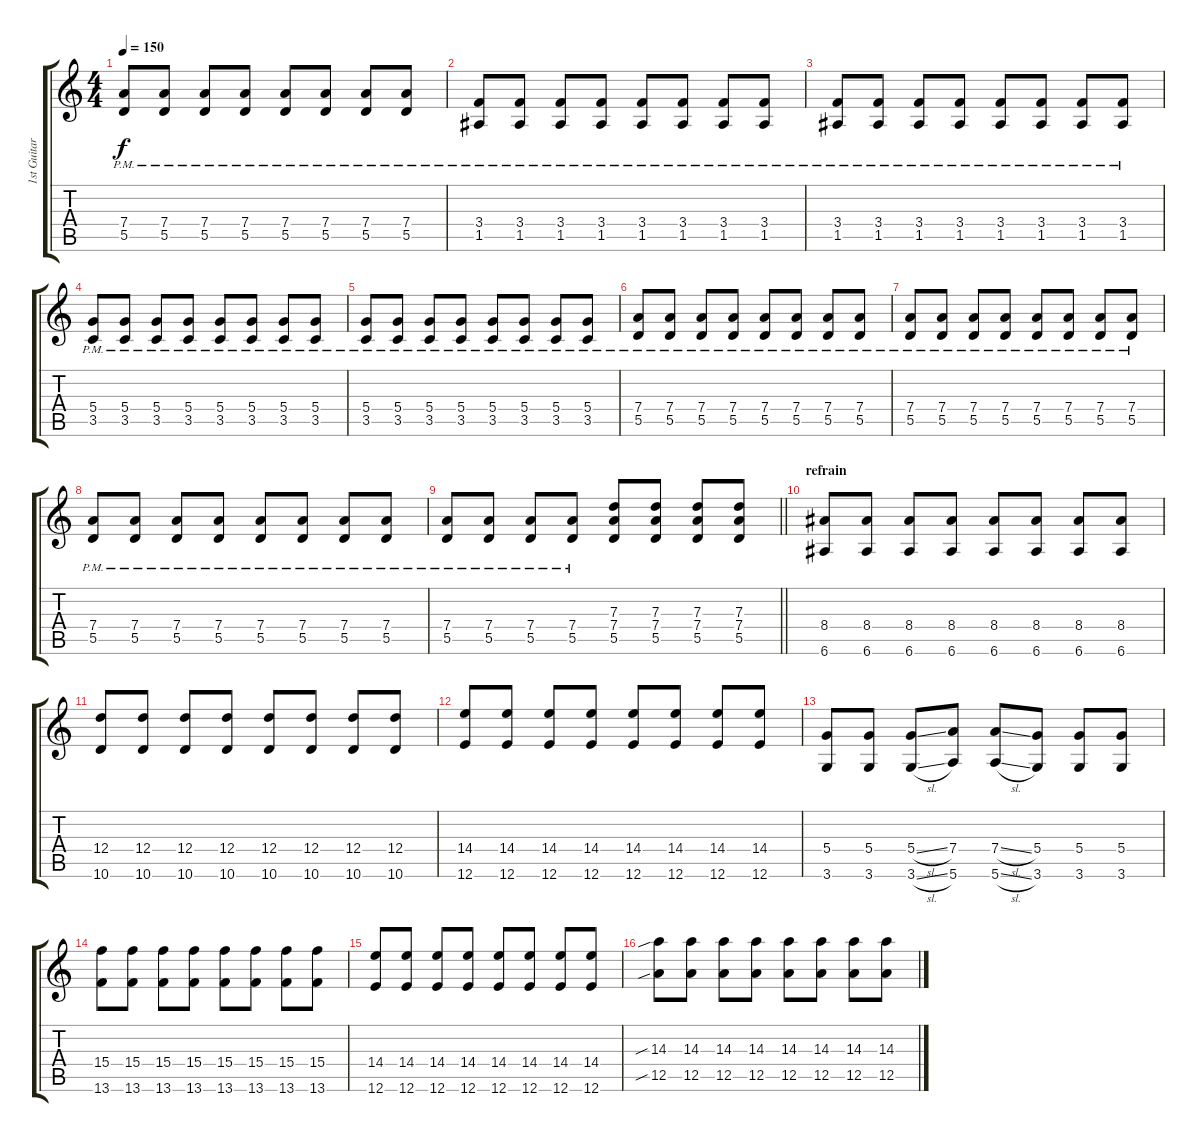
\track ("1st Guitar" "1st Guitar") {instrument overdrivenguitar}
\staff {score tabs}
\tuning (E4 B3 G3 D3 A2 E2) {hide}
\ts (4 4)
\tempo 150
\clef g2
\ks c
(7.4{pm} 5.5{pm}).8{dy f} (7.4{pm} 5.5{pm}).8 (7.4{pm} 5.5{pm}).8 (7.4{pm} 5.5{pm}).8 (7.4{pm} 5.5{pm}).8 (7.4{pm} 5.5{pm}).8 (7.4{pm} 5.5{pm}).8 (7.4{pm} 5.5{pm}).8 |
(3.4{pm} 1.5{pm}).8 (3.4{pm} 1.5{pm}).8 (3.4{pm} 1.5{pm}).8 (3.4{pm} 1.5{pm}).8 (3.4{pm} 1.5{pm}).8 (3.4{pm} 1.5{pm}).8 (3.4{pm} 1.5{pm}).8 (3.4{pm} 1.5{pm}).8 |
(3.4{pm} 1.5{pm}).8 (3.4{pm} 1.5{pm}).8 (3.4{pm} 1.5{pm}).8 (3.4{pm} 1.5{pm}).8 (3.4{pm} 1.5{pm}).8 (3.4{pm} 1.5{pm}).8 (3.4{pm} 1.5{pm}).8 (3.4{pm} 1.5{pm}).8 |
(5.4{pm} 3.5{pm}).8 (5.4{pm} 3.5{pm}).8 (5.4{pm} 3.5{pm}).8 (5.4{pm} 3.5{pm}).8 (5.4{pm} 3.5{pm}).8 (5.4{pm} 3.5{pm}).8 (5.4{pm} 3.5{pm}).8 (5.4{pm} 3.5{pm}).8 |
(5.4{pm} 3.5{pm}).8 (5.4{pm} 3.5{pm}).8 (5.4{pm} 3.5{pm}).8 (5.4{pm} 3.5{pm}).8 (5.4{pm} 3.5{pm}).8 (5.4{pm} 3.5{pm}).8 (5.4{pm} 3.5{pm}).8 (5.4{pm} 3.5{pm}).8 |
(7.4{pm} 5.5{pm}).8 (7.4{pm} 5.5{pm}).8 (7.4{pm} 5.5{pm}).8 (7.4{pm} 5.5{pm}).8 (7.4{pm} 5.5{pm}).8 (7.4{pm} 5.5{pm}).8 (7.4{pm} 5.5{pm}).8 (7.4{pm} 5.5{pm}).8 |
(7.4{pm} 5.5{pm}).8 (7.4{pm} 5.5{pm}).8 (7.4{pm} 5.5{pm}).8 (7.4{pm} 5.5{pm}).8 (7.4{pm} 5.5{pm}).8 (7.4{pm} 5.5{pm}).8 (7.4{pm} 5.5{pm}).8 (7.4{pm} 5.5{pm}).8 |
(7.4{pm} 5.5{pm}).8 (7.4{pm} 5.5{pm}).8 (7.4{pm} 5.5{pm}).8 (7.4{pm} 5.5{pm}).8 (7.4{pm} 5.5{pm}).8 (7.4{pm} 5.5{pm}).8 (7.4 5.5{pm}).8 (7.4 5.5{pm}).8 |
\barLineRight lightlight
(7.4 5.5{pm}).8 (7.4 5.5{pm}).8 (7.4 5.5{pm}).8 (7.4 5.5{pm}).8 (7.3 7.4 5.5).8 (7.3 7.4 5.5).8 (7.3 7.4 5.5).8 (7.3 7.4 5.5).8 |
\section ("" "refrain")
(8.4 6.6).8 (8.4 6.6).8 (8.4 6.6).8 (8.4 6.6).8 (8.4 6.6).8 (8.4 6.6).8 (8.4 6.6).8 (8.4 6.6).8 |
(12.4 10.6).8 (12.4 10.6).8 (12.4 10.6).8 (12.4 10.6).8 (12.4 10.6).8 (12.4 10.6).8 (12.4 10.6).8 (12.4 10.6).8 |
(14.4 12.6).8 (14.4 12.6).8 (14.4 12.6).8 (14.4 12.6).8 (14.4 12.6).8 (14.4 12.6).8 (14.4 12.6).8 (14.4 12.6).8 |
(5.4 3.6).8 (5.4 3.6).8 (5.4{sl} 3.6{sl}).8 (7.4 5.6).8 (7.4{sl} 5.6{sl}).8 (5.4 3.6).8 (5.4 3.6).8 (5.4 3.6).8 |
(15.4 13.6).8 (15.4 13.6).8 (15.4 13.6).8 (15.4 13.6).8 (15.4 13.6).8 (15.4 13.6).8 (15.4 13.6).8 (15.4 13.6).8 |
(14.4 12.6).8 (14.4 12.6).8 (14.4 12.6).8 (14.4 12.6).8 (14.4 12.6).8 (14.4 12.6).8 (14.4 12.6).8 (14.4 12.6).8 |
(14.3{sib} 12.5{sib}).8 (14.3 12.5).8 (14.3 12.5).8 (14.3 12.5).8 (14.3 12.5).8 (14.3 12.5).8 (14.3 12.5).8 (14.3 12.5).8
